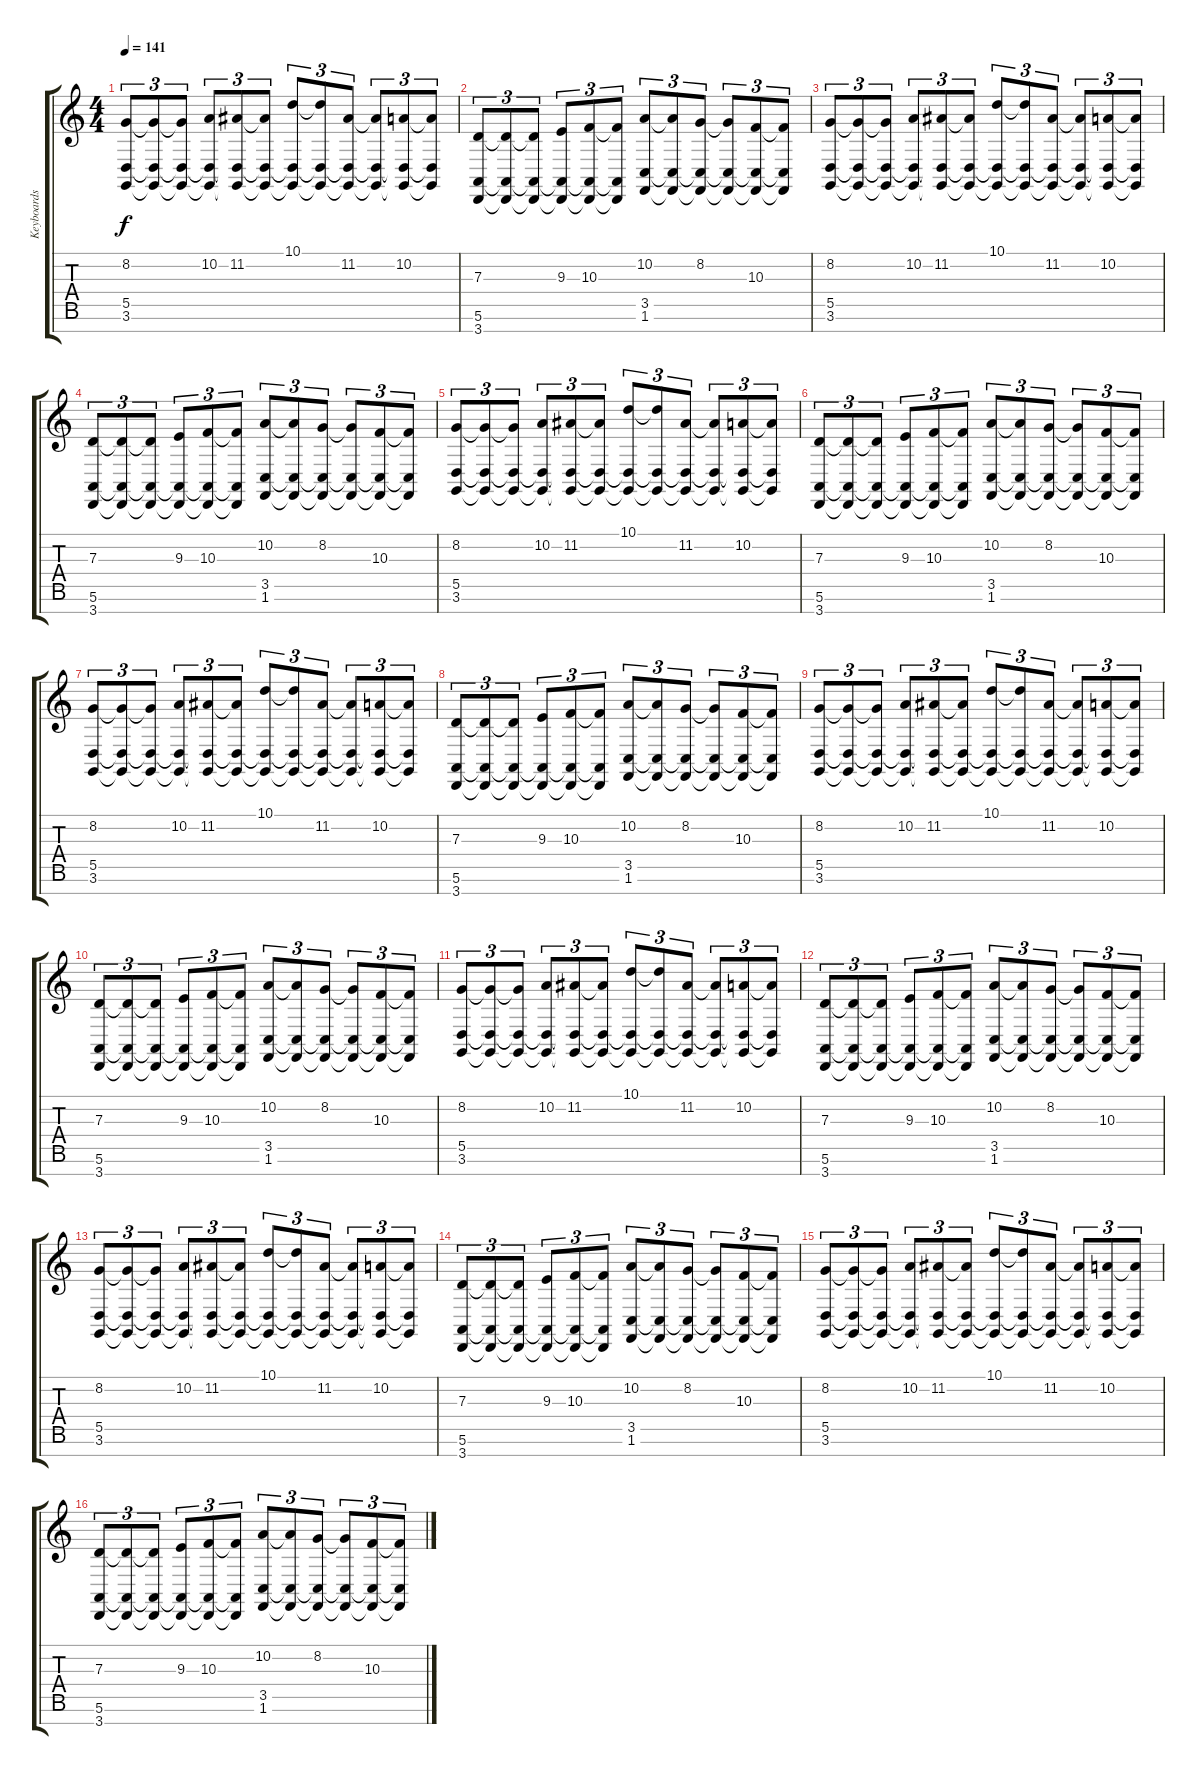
\track ("Keyboards 2" "Keyboards ") {instrument stringensemble1}
\staff {score tabs}
\tuning (E4 B3 G3 D3 A2 E2 B1) {hide}
\ts (4 4)
\tempo 141
\clef g2
\ks c
(8.2 5.5 3.6).8{tu (3 2) dy f} (8.2{t} 5.5{t} 3.6{t}).8{tu (3 2)} (8.2{t} 5.5{t} 3.6{t}).8{tu (3 2)} (10.2 5.5{t} 3.6{t}).8{tu (3 2)} (11.2 5.5{t} 3.6{t}).8{tu (3 2)} (11.2{t} 5.5{t} 3.6{t}).8{tu (3 2)} (10.1 5.5{t} 3.6{t}).8{tu (3 2)} (10.1{t} 5.5{t} 3.6{t}).8{tu (3 2)} (11.2 5.5{t} 3.6{t}).8{tu (3 2)} (11.2{t} 5.5{t} 3.6{t}).8{tu (3 2)} (10.2 5.5{t} 3.6{t}).8{tu (3 2)} (10.2{t} 5.5{t} 3.6{t}).8{tu (3 2)} |
(7.3 5.6 3.7).8{tu (3 2)} (7.3{t} 5.6{t} 3.7{t}).8{tu (3 2)} (7.3{t} 5.6{t} 3.7{t}).8{tu (3 2)} (9.3 5.6{t} 3.7{t}).8{tu (3 2)} (10.3 5.6{t} 3.7{t}).8{tu (3 2)} (10.3{t} 5.6{t} 3.7{t}).8{tu (3 2)} (10.2 3.5 1.6).8{tu (3 2)} (10.2{t} 3.5{t} 1.6{t}).8{tu (3 2)} (8.2 3.5{t} 1.6{t}).8{tu (3 2)} (8.2{t} 3.5{t} 1.6{t}).8{tu (3 2)} (10.3 3.5{t} 1.6{t}).8{tu (3 2)} (10.3{t} 3.5{t} 1.6{t}).8{tu (3 2)} |
(8.2 5.5 3.6).8{tu (3 2)} (8.2{t} 5.5{t} 3.6{t}).8{tu (3 2)} (8.2{t} 5.5{t} 3.6{t}).8{tu (3 2)} (10.2 5.5{t} 3.6{t}).8{tu (3 2)} (11.2 5.5{t} 3.6{t}).8{tu (3 2)} (11.2{t} 5.5{t} 3.6{t}).8{tu (3 2)} (10.1 5.5{t} 3.6{t}).8{tu (3 2)} (10.1{t} 5.5{t} 3.6{t}).8{tu (3 2)} (11.2 5.5{t} 3.6{t}).8{tu (3 2)} (11.2{t} 5.5{t} 3.6{t}).8{tu (3 2)} (10.2 5.5{t} 3.6{t}).8{tu (3 2)} (10.2{t} 5.5{t} 3.6{t}).8{tu (3 2)} |
(7.3 5.6 3.7).8{tu (3 2)} (7.3{t} 5.6{t} 3.7{t}).8{tu (3 2)} (7.3{t} 5.6{t} 3.7{t}).8{tu (3 2)} (9.3 5.6{t} 3.7{t}).8{tu (3 2)} (10.3 5.6{t} 3.7{t}).8{tu (3 2)} (10.3{t} 5.6{t} 3.7{t}).8{tu (3 2)} (10.2 3.5 1.6).8{tu (3 2)} (10.2{t} 3.5{t} 1.6{t}).8{tu (3 2)} (8.2 3.5{t} 1.6{t}).8{tu (3 2)} (8.2{t} 3.5{t} 1.6{t}).8{tu (3 2)} (10.3 3.5{t} 1.6{t}).8{tu (3 2)} (10.3{t} 3.5{t} 1.6{t}).8{tu (3 2)} |
(8.2 5.5 3.6).8{tu (3 2)} (8.2{t} 5.5{t} 3.6{t}).8{tu (3 2)} (8.2{t} 5.5{t} 3.6{t}).8{tu (3 2)} (10.2 5.5{t} 3.6{t}).8{tu (3 2)} (11.2 5.5{t} 3.6{t}).8{tu (3 2)} (11.2{t} 5.5{t} 3.6{t}).8{tu (3 2)} (10.1 5.5{t} 3.6{t}).8{tu (3 2)} (10.1{t} 5.5{t} 3.6{t}).8{tu (3 2)} (11.2 5.5{t} 3.6{t}).8{tu (3 2)} (11.2{t} 5.5{t} 3.6{t}).8{tu (3 2)} (10.2 5.5{t} 3.6{t}).8{tu (3 2)} (10.2{t} 5.5{t} 3.6{t}).8{tu (3 2)} |
(7.3 5.6 3.7).8{tu (3 2)} (7.3{t} 5.6{t} 3.7{t}).8{tu (3 2)} (7.3{t} 5.6{t} 3.7{t}).8{tu (3 2)} (9.3 5.6{t} 3.7{t}).8{tu (3 2)} (10.3 5.6{t} 3.7{t}).8{tu (3 2)} (10.3{t} 5.6{t} 3.7{t}).8{tu (3 2)} (10.2 3.5 1.6).8{tu (3 2)} (10.2{t} 3.5{t} 1.6{t}).8{tu (3 2)} (8.2 3.5{t} 1.6{t}).8{tu (3 2)} (8.2{t} 3.5{t} 1.6{t}).8{tu (3 2)} (10.3 3.5{t} 1.6{t}).8{tu (3 2)} (10.3{t} 3.5{t} 1.6{t}).8{tu (3 2)} |
(8.2 5.5 3.6).8{tu (3 2)} (8.2{t} 5.5{t} 3.6{t}).8{tu (3 2)} (8.2{t} 5.5{t} 3.6{t}).8{tu (3 2)} (10.2 5.5{t} 3.6{t}).8{tu (3 2)} (11.2 5.5{t} 3.6{t}).8{tu (3 2)} (11.2{t} 5.5{t} 3.6{t}).8{tu (3 2)} (10.1 5.5{t} 3.6{t}).8{tu (3 2)} (10.1{t} 5.5{t} 3.6{t}).8{tu (3 2)} (11.2 5.5{t} 3.6{t}).8{tu (3 2)} (11.2{t} 5.5{t} 3.6{t}).8{tu (3 2)} (10.2 5.5{t} 3.6{t}).8{tu (3 2)} (10.2{t} 5.5{t} 3.6{t}).8{tu (3 2)} |
(7.3 5.6 3.7).8{tu (3 2)} (7.3{t} 5.6{t} 3.7{t}).8{tu (3 2)} (7.3{t} 5.6{t} 3.7{t}).8{tu (3 2)} (9.3 5.6{t} 3.7{t}).8{tu (3 2)} (10.3 5.6{t} 3.7{t}).8{tu (3 2)} (10.3{t} 5.6{t} 3.7{t}).8{tu (3 2)} (10.2 3.5 1.6).8{tu (3 2)} (10.2{t} 3.5{t} 1.6{t}).8{tu (3 2)} (8.2 3.5{t} 1.6{t}).8{tu (3 2)} (8.2{t} 3.5{t} 1.6{t}).8{tu (3 2)} (10.3 3.5{t} 1.6{t}).8{tu (3 2)} (10.3{t} 3.5{t} 1.6{t}).8{tu (3 2)} |
(8.2 5.5 3.6).8{tu (3 2)} (8.2{t} 5.5{t} 3.6{t}).8{tu (3 2)} (8.2{t} 5.5{t} 3.6{t}).8{tu (3 2)} (10.2 5.5{t} 3.6{t}).8{tu (3 2)} (11.2 5.5{t} 3.6{t}).8{tu (3 2)} (11.2{t} 5.5{t} 3.6{t}).8{tu (3 2)} (10.1 5.5{t} 3.6{t}).8{tu (3 2)} (10.1{t} 5.5{t} 3.6{t}).8{tu (3 2)} (11.2 5.5{t} 3.6{t}).8{tu (3 2)} (11.2{t} 5.5{t} 3.6{t}).8{tu (3 2)} (10.2 5.5{t} 3.6{t}).8{tu (3 2)} (10.2{t} 5.5{t} 3.6{t}).8{tu (3 2)} |
(7.3 5.6 3.7).8{tu (3 2)} (7.3{t} 5.6{t} 3.7{t}).8{tu (3 2)} (7.3{t} 5.6{t} 3.7{t}).8{tu (3 2)} (9.3 5.6{t} 3.7{t}).8{tu (3 2)} (10.3 5.6{t} 3.7{t}).8{tu (3 2)} (10.3{t} 5.6{t} 3.7{t}).8{tu (3 2)} (10.2 3.5 1.6).8{tu (3 2)} (10.2{t} 3.5{t} 1.6{t}).8{tu (3 2)} (8.2 3.5{t} 1.6{t}).8{tu (3 2)} (8.2{t} 3.5{t} 1.6{t}).8{tu (3 2)} (10.3 3.5{t} 1.6{t}).8{tu (3 2)} (10.3{t} 3.5{t} 1.6{t}).8{tu (3 2)} |
(8.2 5.5 3.6).8{tu (3 2)} (8.2{t} 5.5{t} 3.6{t}).8{tu (3 2)} (8.2{t} 5.5{t} 3.6{t}).8{tu (3 2)} (10.2 5.5{t} 3.6{t}).8{tu (3 2)} (11.2 5.5{t} 3.6{t}).8{tu (3 2)} (11.2{t} 5.5{t} 3.6{t}).8{tu (3 2)} (10.1 5.5{t} 3.6{t}).8{tu (3 2)} (10.1{t} 5.5{t} 3.6{t}).8{tu (3 2)} (11.2 5.5{t} 3.6{t}).8{tu (3 2)} (11.2{t} 5.5{t} 3.6{t}).8{tu (3 2)} (10.2 5.5{t} 3.6{t}).8{tu (3 2)} (10.2{t} 5.5{t} 3.6{t}).8{tu (3 2)} |
(7.3 5.6 3.7).8{tu (3 2)} (7.3{t} 5.6{t} 3.7{t}).8{tu (3 2)} (7.3{t} 5.6{t} 3.7{t}).8{tu (3 2)} (9.3 5.6{t} 3.7{t}).8{tu (3 2)} (10.3 5.6{t} 3.7{t}).8{tu (3 2)} (10.3{t} 5.6{t} 3.7{t}).8{tu (3 2)} (10.2 3.5 1.6).8{tu (3 2)} (10.2{t} 3.5{t} 1.6{t}).8{tu (3 2)} (8.2 3.5{t} 1.6{t}).8{tu (3 2)} (8.2{t} 3.5{t} 1.6{t}).8{tu (3 2)} (10.3 3.5{t} 1.6{t}).8{tu (3 2)} (10.3{t} 3.5{t} 1.6{t}).8{tu (3 2)} |
(8.2 5.5 3.6).8{tu (3 2)} (8.2{t} 5.5{t} 3.6{t}).8{tu (3 2)} (8.2{t} 5.5{t} 3.6{t}).8{tu (3 2)} (10.2 5.5{t} 3.6{t}).8{tu (3 2)} (11.2 5.5{t} 3.6{t}).8{tu (3 2)} (11.2{t} 5.5{t} 3.6{t}).8{tu (3 2)} (10.1 5.5{t} 3.6{t}).8{tu (3 2)} (10.1{t} 5.5{t} 3.6{t}).8{tu (3 2)} (11.2 5.5{t} 3.6{t}).8{tu (3 2)} (11.2{t} 5.5{t} 3.6{t}).8{tu (3 2)} (10.2 5.5{t} 3.6{t}).8{tu (3 2)} (10.2{t} 5.5{t} 3.6{t}).8{tu (3 2)} |
(7.3 5.6 3.7).8{tu (3 2)} (7.3{t} 5.6{t} 3.7{t}).8{tu (3 2)} (7.3{t} 5.6{t} 3.7{t}).8{tu (3 2)} (9.3 5.6{t} 3.7{t}).8{tu (3 2)} (10.3 5.6{t} 3.7{t}).8{tu (3 2)} (10.3{t} 5.6{t} 3.7{t}).8{tu (3 2)} (10.2 3.5 1.6).8{tu (3 2)} (10.2{t} 3.5{t} 1.6{t}).8{tu (3 2)} (8.2 3.5{t} 1.6{t}).8{tu (3 2)} (8.2{t} 3.5{t} 1.6{t}).8{tu (3 2)} (10.3 3.5{t} 1.6{t}).8{tu (3 2)} (10.3{t} 3.5{t} 1.6{t}).8{tu (3 2)} |
(8.2 5.5 3.6).8{tu (3 2)} (8.2{t} 5.5{t} 3.6{t}).8{tu (3 2)} (8.2{t} 5.5{t} 3.6{t}).8{tu (3 2)} (10.2 5.5{t} 3.6{t}).8{tu (3 2)} (11.2 5.5{t} 3.6{t}).8{tu (3 2)} (11.2{t} 5.5{t} 3.6{t}).8{tu (3 2)} (10.1 5.5{t} 3.6{t}).8{tu (3 2)} (10.1{t} 5.5{t} 3.6{t}).8{tu (3 2)} (11.2 5.5{t} 3.6{t}).8{tu (3 2)} (11.2{t} 5.5{t} 3.6{t}).8{tu (3 2)} (10.2 5.5{t} 3.6{t}).8{tu (3 2)} (10.2{t} 5.5{t} 3.6{t}).8{tu (3 2)} |
(7.3 5.6 3.7).8{tu (3 2)} (7.3{t} 5.6{t} 3.7{t}).8{tu (3 2)} (7.3{t} 5.6{t} 3.7{t}).8{tu (3 2)} (9.3 5.6{t} 3.7{t}).8{tu (3 2)} (10.3 5.6{t} 3.7{t}).8{tu (3 2)} (10.3{t} 5.6{t} 3.7{t}).8{tu (3 2)} (10.2 3.5 1.6).8{tu (3 2)} (10.2{t} 3.5{t} 1.6{t}).8{tu (3 2)} (8.2 3.5{t} 1.6{t}).8{tu (3 2)} (8.2{t} 3.5{t} 1.6{t}).8{tu (3 2)} (10.3 3.5{t} 1.6{t}).8{tu (3 2)} (10.3{t} 3.5{t} 1.6{t}).8{tu (3 2)}
